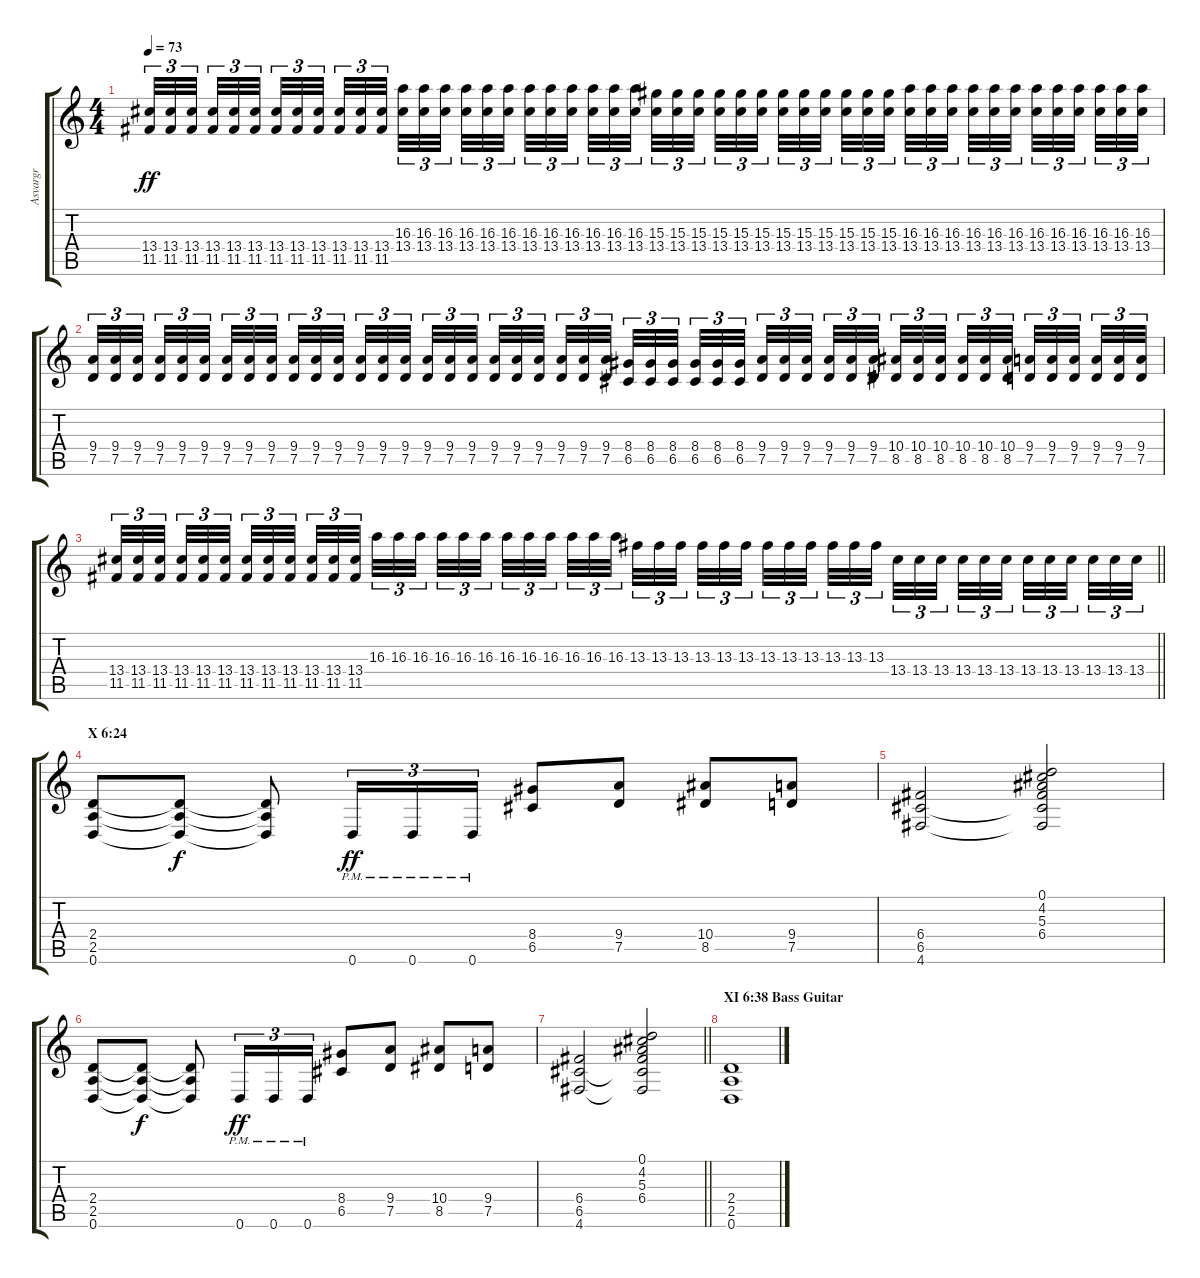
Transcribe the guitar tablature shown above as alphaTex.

\track ("Asvargr" "Asvargr") {instrument distortionguitar}
\staff {score tabs}
\tuning (D4 A3 F3 C3 G2 D2) {hide}
\ts (4 4)
\tempo 73
\clef g2
\ks c
(13.4 11.5).32{tu (3 2) dy ff} (13.4 11.5).32{tu (3 2)} (13.4 11.5).32{tu (3 2) beam splitsecondary} (13.4 11.5).32{tu (3 2)} (13.4 11.5).32{tu (3 2)} (13.4 11.5).32{tu (3 2) beam splitsecondary} (13.4 11.5).32{tu (3 2)} (13.4 11.5).32{tu (3 2)} (13.4 11.5).32{tu (3 2) beam splitsecondary} (13.4 11.5).32{tu (3 2)} (13.4 11.5).32{tu (3 2)} (13.4 11.5).32{tu (3 2)} (16.3 13.4).32{tu (3 2)} (16.3 13.4).32{tu (3 2)} (16.3 13.4).32{tu (3 2) beam splitsecondary} (16.3 13.4).32{tu (3 2)} (16.3 13.4).32{tu (3 2)} (16.3 13.4).32{tu (3 2) beam splitsecondary} (16.3 13.4).32{tu (3 2)} (16.3 13.4).32{tu (3 2)} (16.3 13.4).32{tu (3 2) beam splitsecondary} (16.3 13.4).32{tu (3 2)} (16.3 13.4).32{tu (3 2)} (16.3 13.4).32{tu (3 2)} (15.3 13.4).32{tu (3 2)} (15.3 13.4).32{tu (3 2)} (15.3 13.4).32{tu (3 2) beam splitsecondary} (15.3 13.4).32{tu (3 2)} (15.3 13.4).32{tu (3 2)} (15.3 13.4).32{tu (3 2) beam splitsecondary} (15.3 13.4).32{tu (3 2)} (15.3 13.4).32{tu (3 2)} (15.3 13.4).32{tu (3 2) beam splitsecondary} (15.3 13.4).32{tu (3 2)} (15.3 13.4).32{tu (3 2)} (15.3 13.4).32{tu (3 2)} (16.3 13.4).32{tu (3 2)} (16.3 13.4).32{tu (3 2)} (16.3 13.4).32{tu (3 2) beam splitsecondary} (16.3 13.4).32{tu (3 2)} (16.3 13.4).32{tu (3 2)} (16.3 13.4).32{tu (3 2) beam splitsecondary} (16.3 13.4).32{tu (3 2)} (16.3 13.4).32{tu (3 2)} (16.3 13.4).32{tu (3 2) beam splitsecondary} (16.3 13.4).32{tu (3 2)} (16.3 13.4).32{tu (3 2)} (16.3 13.4).32{tu (3 2)} |
(9.4 7.5).32{tu (3 2)} (9.4 7.5).32{tu (3 2)} (9.4 7.5).32{tu (3 2) beam splitsecondary} (9.4 7.5).32{tu (3 2)} (9.4 7.5).32{tu (3 2)} (9.4 7.5).32{tu (3 2) beam splitsecondary} (9.4 7.5).32{tu (3 2)} (9.4 7.5).32{tu (3 2)} (9.4 7.5).32{tu (3 2) beam splitsecondary} (9.4 7.5).32{tu (3 2)} (9.4 7.5).32{tu (3 2)} (9.4 7.5).32{tu (3 2)} (9.4 7.5).32{tu (3 2)} (9.4 7.5).32{tu (3 2)} (9.4 7.5).32{tu (3 2) beam splitsecondary} (9.4 7.5).32{tu (3 2)} (9.4 7.5).32{tu (3 2)} (9.4 7.5).32{tu (3 2) beam splitsecondary} (9.4 7.5).32{tu (3 2)} (9.4 7.5).32{tu (3 2)} (9.4 7.5).32{tu (3 2) beam splitsecondary} (9.4 7.5).32{tu (3 2)} (9.4 7.5).32{tu (3 2)} (9.4 7.5).32{tu (3 2)} (8.4 6.5).32{tu (3 2)} (8.4 6.5).32{tu (3 2)} (8.4 6.5).32{tu (3 2) beam splitsecondary} (8.4 6.5).32{tu (3 2)} (8.4 6.5).32{tu (3 2)} (8.4 6.5).32{tu (3 2) beam splitsecondary} (9.4 7.5).32{tu (3 2)} (9.4 7.5).32{tu (3 2)} (9.4 7.5).32{tu (3 2) beam splitsecondary} (9.4 7.5).32{tu (3 2)} (9.4 7.5).32{tu (3 2)} (9.4 7.5).32{tu (3 2)} (10.4 8.5).32{tu (3 2)} (10.4 8.5).32{tu (3 2)} (10.4 8.5).32{tu (3 2) beam splitsecondary} (10.4 8.5).32{tu (3 2)} (10.4 8.5).32{tu (3 2)} (10.4 8.5).32{tu (3 2) beam splitsecondary} (9.4 7.5).32{tu (3 2)} (9.4 7.5).32{tu (3 2)} (9.4 7.5).32{tu (3 2) beam splitsecondary} (9.4 7.5).32{tu (3 2)} (9.4 7.5).32{tu (3 2)} (9.4 7.5).32{tu (3 2)} |
\barLineRight lightlight
(13.4 11.5).32{tu (3 2)} (13.4 11.5).32{tu (3 2)} (13.4 11.5).32{tu (3 2) beam splitsecondary} (13.4 11.5).32{tu (3 2)} (13.4 11.5).32{tu (3 2)} (13.4 11.5).32{tu (3 2) beam splitsecondary} (13.4 11.5).32{tu (3 2)} (13.4 11.5).32{tu (3 2)} (13.4 11.5).32{tu (3 2) beam splitsecondary} (13.4 11.5).32{tu (3 2)} (13.4 11.5).32{tu (3 2)} (13.4 11.5).32{tu (3 2)} 16.3.32{tu (3 2)} 16.3.32{tu (3 2)} 16.3.32{tu (3 2) beam splitsecondary} 16.3.32{tu (3 2)} 16.3.32{tu (3 2)} 16.3.32{tu (3 2) beam splitsecondary} 16.3.32{tu (3 2)} 16.3.32{tu (3 2)} 16.3.32{tu (3 2) beam splitsecondary} 16.3.32{tu (3 2)} 16.3.32{tu (3 2)} 16.3.32{tu (3 2)} 13.3.32{tu (3 2)} 13.3.32{tu (3 2)} 13.3.32{tu (3 2) beam splitsecondary} 13.3.32{tu (3 2)} 13.3.32{tu (3 2)} 13.3.32{tu (3 2) beam splitsecondary} 13.3.32{tu (3 2)} 13.3.32{tu (3 2)} 13.3.32{tu (3 2) beam splitsecondary} 13.3.32{tu (3 2)} 13.3.32{tu (3 2)} 13.3.32{tu (3 2)} 13.4.32{tu (3 2)} 13.4.32{tu (3 2)} 13.4.32{tu (3 2) beam splitsecondary} 13.4.32{tu (3 2)} 13.4.32{tu (3 2)} 13.4.32{tu (3 2) beam splitsecondary} 13.4.32{tu (3 2)} 13.4.32{tu (3 2)} 13.4.32{tu (3 2) beam splitsecondary} 13.4.32{tu (3 2)} 13.4.32{tu (3 2)} 13.4.32{tu (3 2)} |
\section ("" "X 6:24")
(2.4 2.5 0.6).8 (2.4{t} 2.5{t} 0.6{t}).8{dy f} (2.4{t} 2.5{t} 0.6{t}).8 0.6{pm}.16{tu (3 2) dy ff} 0.6{pm}.16{tu (3 2)} 0.6{pm}.16{tu (3 2)} (8.4 6.5).8 (9.4 7.5).8 (10.4 8.5).8 (9.4 7.5).8 |
(6.4 6.5 4.6).2 (0.1 4.2 5.3 6.4 6.5{t} 4.6{t}).2 |
(2.4 2.5 0.6).8 (2.4{t} 2.5{t} 0.6{t}).8{dy f} (2.4{t} 2.5{t} 0.6{t}).8 0.6{pm}.16{tu (3 2) dy ff} 0.6{pm}.16{tu (3 2)} 0.6{pm}.16{tu (3 2)} (8.4 6.5).8 (9.4 7.5).8 (10.4 8.5).8 (9.4 7.5).8 |
\barLineRight lightlight
(6.4 6.5 4.6).2 (0.1 4.2 5.3 6.4 6.5{t} 4.6{t}).2 |
\section ("" "XI 6:38 Bass Guitar")
(2.4 2.5 0.6).1
